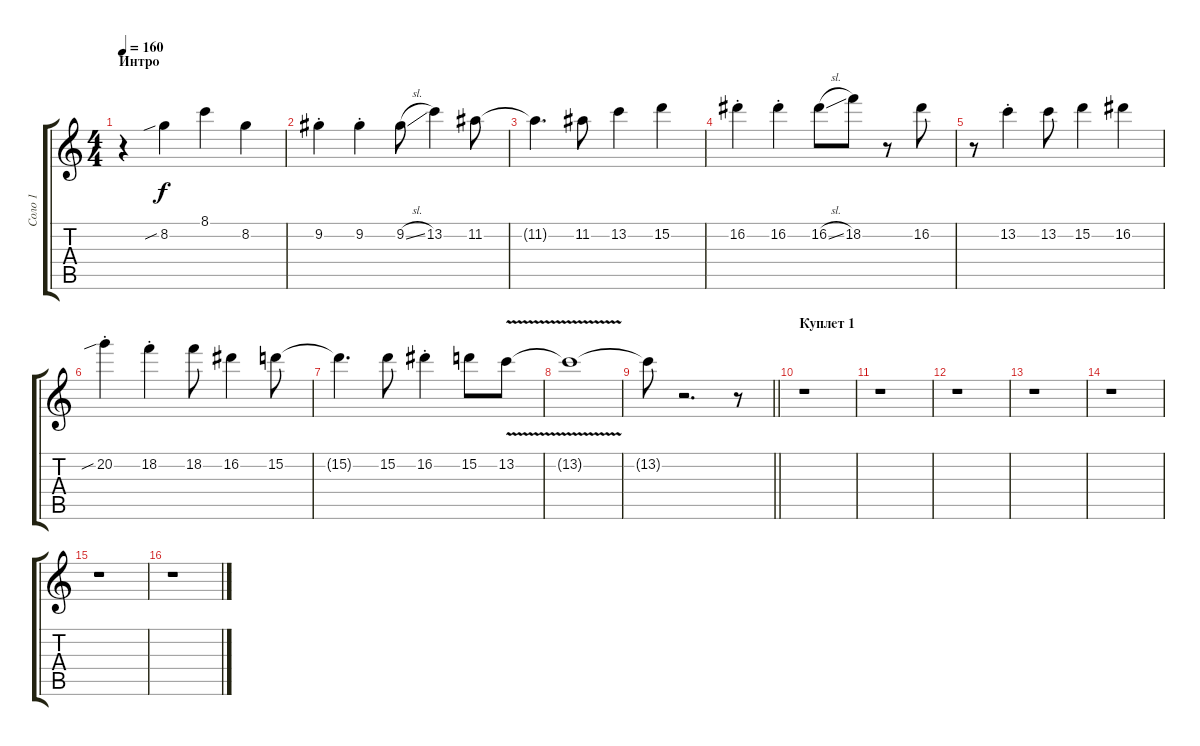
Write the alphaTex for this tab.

\track ("Соло 1" "Соло 1") {instrument overdrivenguitar}
\staff {score tabs}
\tuning (E4 B3 G3 D3 A2 E2) {hide}
\ts (4 4)
\section ("" "Интро")
\tempo 160
\clef g2
\ks c
r.4{dy f instrument overdrivenguitar} 8.2{sib}.4 8.1.4 8.2.4 |
9.2{st}.4 9.2{st}.4 9.2{sl}.8 13.2.4 11.2.8 |
11.2{t}.4{d} 11.2.8 13.2.4 15.2.4 |
16.2{st}.4 16.2{st}.4 16.2{sl}.8 18.2.8 r.8 16.2.8 |
r.8 13.2{st}.4 13.2.8 15.2.4 16.2.4 |
20.2{sib st}.4 18.2{st}.4 18.2.8 16.2.4 15.2.8 |
15.2{t}.4{d} 15.2.8 16.2{st}.4 15.2.8 13.2{v}.8 |
13.2{t}.1 |
\barLineRight lightlight
13.2{t}.8 r.2{d} r.8 |
\section ("" "Куплет 1")
r.1 |
r.1 |
r.1 |
r.1 |
r.1 |
r.1 |
r.1
